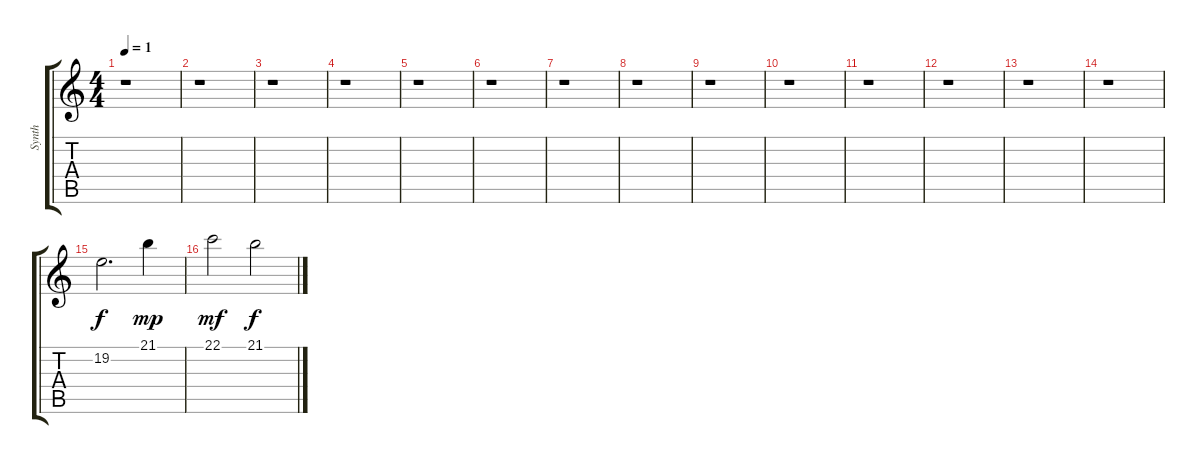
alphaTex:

\track ("Synth" "Synth") {instrument acousticgrandpiano}
\staff {score tabs}
\tuning (D4 A3 F3 C3 G2 C2) {hide}
\ts (4 4)
\tempo 1
\clef g2
\ks c
r.1{dy f} |
r.1 |
r.1 |
r.1 |
r.1 |
r.1 |
r.1 |
r.1 |
r.1 |
r.1 |
r.1 |
r.1 |
r.1 |
r.1 |
19.2.2{d} 21.1.4{dy mp} |
22.1.2{dy mf} 21.1.2{dy f}
